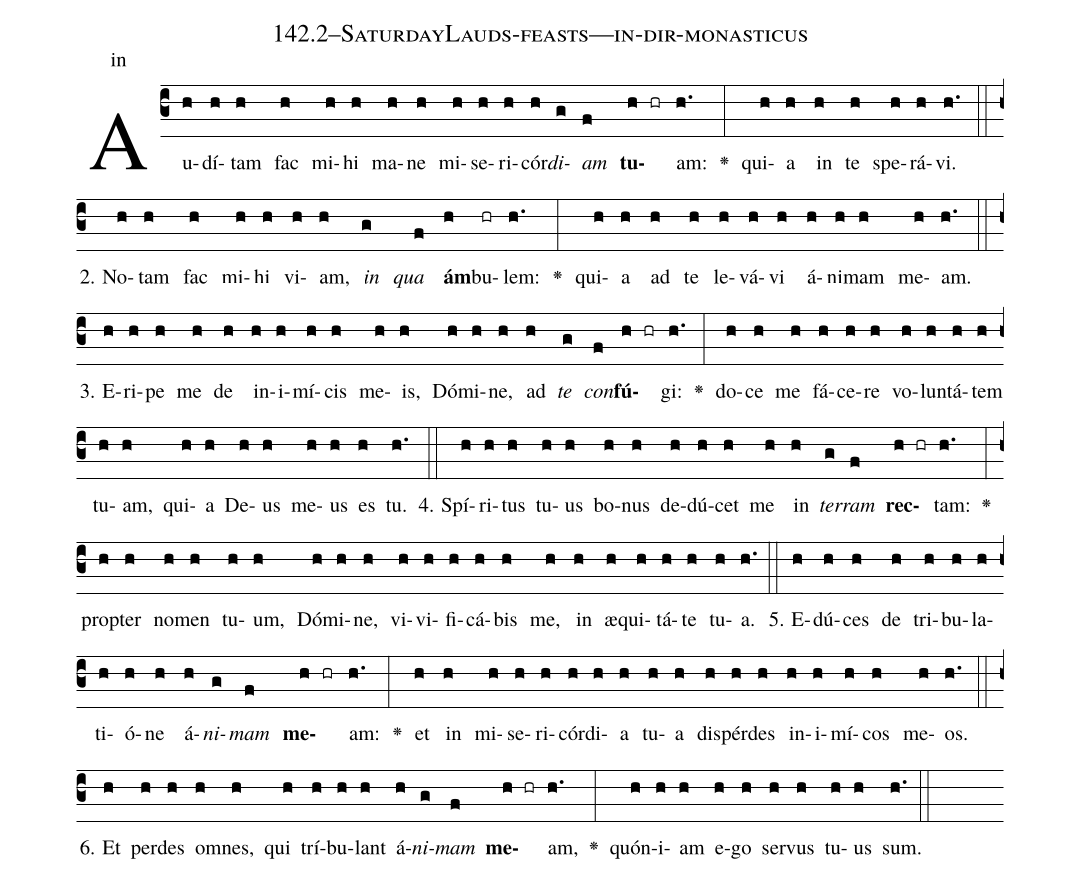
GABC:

name: 142.2--SaturdayLauds-feasts---in-dir-monasticus;
annotation: in;
%%
(c3)Au(h)dí(h)tam(h) fac(h) mi(h)hi(h) ma(h)ne(h) mi(h)se(h)ri(h)cór(h)<i>di</i>(g)<i>am</i>(f) <b>tu</b>(h hr)am:(h.) <v>\greheightstar</v>(:) qui(h)a(h) in(h) te(h) spe(h)rá(h)vi.(h.) (::)
2. No(h)tam(h) fac(h) mi(h)hi(h) vi(h)am,(h) <i>in</i>(g) <i>qua</i>(f) <b>ám</b>(h)bu(hr)lem:(h.) <v>\greheightstar</v>(:) qui(h)a(h) ad(h) te(h) le(h)vá(h)vi(h) á(h)ni(h)mam(h) me(h)am.(h.) (::)
3. E(h)ri(h)pe(h) me(h) de(h) in(h)i(h)mí(h)cis(h) me(h)is,(h) Dó(h)mi(h)ne,(h) ad(h) <i>te</i>(g) <i>con</i>(f)<b>fú</b>(h hr)gi:(h.) <v>\greheightstar</v>(:) do(h)ce(h) me(h) fá(h)ce(h)re(h) vo(h)lun(h)tá(h)tem(h) tu(h)am,(h) qui(h)a(h) De(h)us(h) me(h)us(h) es(h) tu.(h.) (::)
4. Spí(h)ri(h)tus(h) tu(h)us(h) bo(h)nus(h) de(h)dú(h)cet(h) me(h) in(h) <i>ter</i>(g)<i>ram</i>(f) <b>rec</b>(h hr)tam:(h.) <v>\greheightstar</v>(:) prop(h)ter(h) no(h)men(h) tu(h)um,(h) Dó(h)mi(h)ne,(h) vi(h)vi(h)fi(h)cá(h)bis(h) me,(h) in(h) æ(h)qui(h)tá(h)te(h) tu(h)a.(h.) (::)
5. E(h)dú(h)ces(h) de(h) tri(h)bu(h)la(h)ti(h)ó(h)ne(h) á(h)<i>ni</i>(g)<i>mam</i>(f) <b>me</b>(h hr)am:(h.) <v>\greheightstar</v>(:) et(h) in(h) mi(h)se(h)ri(h)cór(h)di(h)a(h) tu(h)a(h) dis(h)pér(h)des(h) in(h)i(h)mí(h)cos(h) me(h)os.(h.) (::)
6. Et(h) per(h)des(h) om(h)nes,(h) qui(h) trí(h)bu(h)lant(h) á(h)<i>ni</i>(g)<i>mam</i>(f) <b>me</b>(h hr)am,(h.) <v>\greheightstar</v>(:) quón(h)i(h)am(h) e(h)go(h) ser(h)vus(h) tu(h)us(h) sum.(h.) (::)
